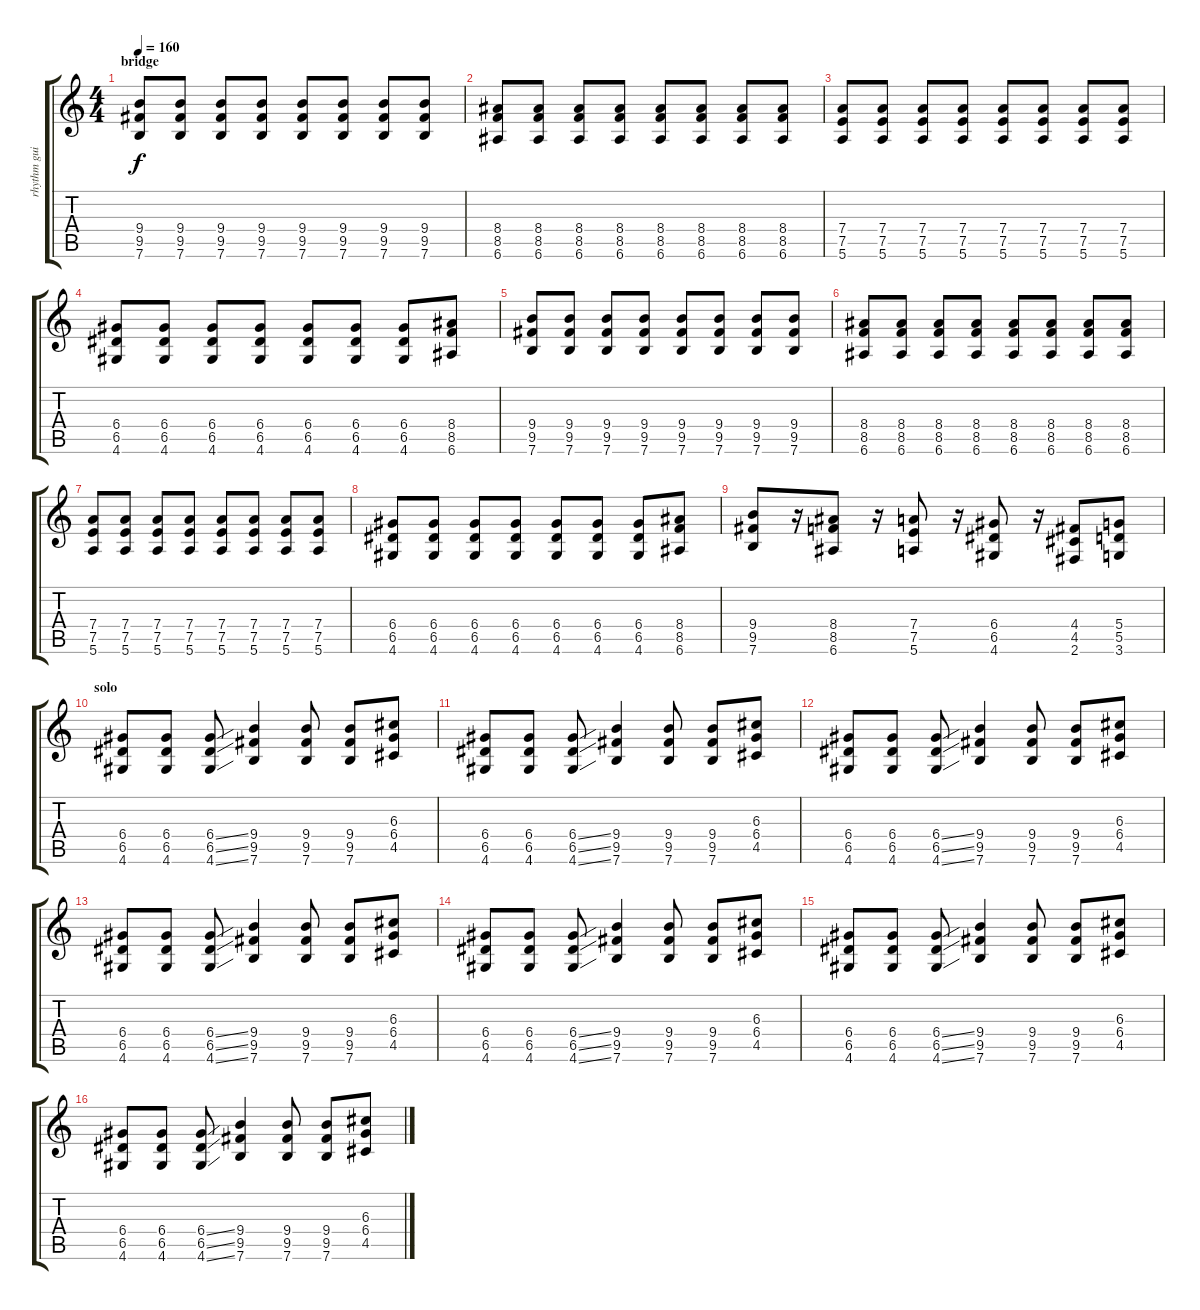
\track ("rhythm guitar - petr hrdlièka" "rhythm gui") {instrument overdrivenguitar}
\staff {score tabs}
\tuning (E4 B3 G3 D3 A2 E2) {hide}
\ts (4 4)
\section ("" "bridge")
\tempo 160
\clef g2
\ks c
(9.4 9.5 7.6).8{dy f} (9.4 9.5 7.6).8 (9.4 9.5 7.6).8 (9.4 9.5 7.6).8 (9.4 9.5 7.6).8 (9.4 9.5 7.6).8 (9.4 9.5 7.6).8 (9.4 9.5 7.6).8 |
(8.4 8.5 6.6).8 (8.4 8.5 6.6).8 (8.4 8.5 6.6).8 (8.4 8.5 6.6).8 (8.4 8.5 6.6).8 (8.4 8.5 6.6).8 (8.4 8.5 6.6).8 (8.4 8.5 6.6).8 |
(7.4 7.5 5.6).8 (7.4 7.5 5.6).8 (7.4 7.5 5.6).8 (7.4 7.5 5.6).8 (7.4 7.5 5.6).8 (7.4 7.5 5.6).8 (7.4 7.5 5.6).8 (7.4 7.5 5.6).8 |
(6.4 6.5 4.6).8 (6.4 6.5 4.6).8 (6.4 6.5 4.6).8 (6.4 6.5 4.6).8 (6.4 6.5 4.6).8 (6.4 6.5 4.6).8 (6.4 6.5 4.6).8 (8.4 8.5 6.6).8 |
(9.4 9.5 7.6).8 (9.4 9.5 7.6).8 (9.4 9.5 7.6).8 (9.4 9.5 7.6).8 (9.4 9.5 7.6).8 (9.4 9.5 7.6).8 (9.4 9.5 7.6).8 (9.4 9.5 7.6).8 |
(8.4 8.5 6.6).8 (8.4 8.5 6.6).8 (8.4 8.5 6.6).8 (8.4 8.5 6.6).8 (8.4 8.5 6.6).8 (8.4 8.5 6.6).8 (8.4 8.5 6.6).8 (8.4 8.5 6.6).8 |
(7.4 7.5 5.6).8 (7.4 7.5 5.6).8 (7.4 7.5 5.6).8 (7.4 7.5 5.6).8 (7.4 7.5 5.6).8 (7.4 7.5 5.6).8 (7.4 7.5 5.6).8 (7.4 7.5 5.6).8 |
(6.4 6.5 4.6).8 (6.4 6.5 4.6).8 (6.4 6.5 4.6).8 (6.4 6.5 4.6).8 (6.4 6.5 4.6).8 (6.4 6.5 4.6).8 (6.4 6.5 4.6).8 (8.4 8.5 6.6).8 |
(9.4 9.5 7.6).8 r.16 (8.4 8.5 6.6).8 r.16 (7.4 7.5 5.6).8 r.16 (6.4 6.5 4.6).8 r.16 (4.4 4.5 2.6).8 (5.4 5.5 3.6).8 |
\section ("" "solo")
(6.4 6.5 4.6).8{volume 12 instrument overdrivenguitar} (6.4 6.5 4.6).8 (6.4{ss} 6.5{ss} 4.6{ss}).8 (9.4 9.5 7.6).4 (9.4 9.5 7.6).8 (9.4 9.5 7.6).8 (6.3 6.4 4.5).8 |
(6.4 6.5 4.6).8 (6.4 6.5 4.6).8 (6.4{ss} 6.5{ss} 4.6{ss}).8 (9.4 9.5 7.6).4 (9.4 9.5 7.6).8 (9.4 9.5 7.6).8 (6.3 6.4 4.5).8 |
(6.4 6.5 4.6).8 (6.4 6.5 4.6).8 (6.4{ss} 6.5{ss} 4.6{ss}).8 (9.4 9.5 7.6).4 (9.4 9.5 7.6).8 (9.4 9.5 7.6).8 (6.3 6.4 4.5).8 |
(6.4 6.5 4.6).8 (6.4 6.5 4.6).8 (6.4{ss} 6.5{ss} 4.6{ss}).8 (9.4 9.5 7.6).4 (9.4 9.5 7.6).8 (9.4 9.5 7.6).8 (6.3 6.4 4.5).8 |
(6.4 6.5 4.6).8 (6.4 6.5 4.6).8 (6.4{ss} 6.5{ss} 4.6{ss}).8 (9.4 9.5 7.6).4 (9.4 9.5 7.6).8 (9.4 9.5 7.6).8 (6.3 6.4 4.5).8 |
(6.4 6.5 4.6).8{volume 12 instrument overdrivenguitar} (6.4 6.5 4.6).8 (6.4{ss} 6.5{ss} 4.6{ss}).8 (9.4 9.5 7.6).4 (9.4 9.5 7.6).8 (9.4 9.5 7.6).8 (6.3 6.4 4.5).8 |
(6.4 6.5 4.6).8 (6.4 6.5 4.6).8 (6.4{ss} 6.5{ss} 4.6{ss}).8 (9.4 9.5 7.6).4 (9.4 9.5 7.6).8 (9.4 9.5 7.6).8 (6.3 6.4 4.5).8
